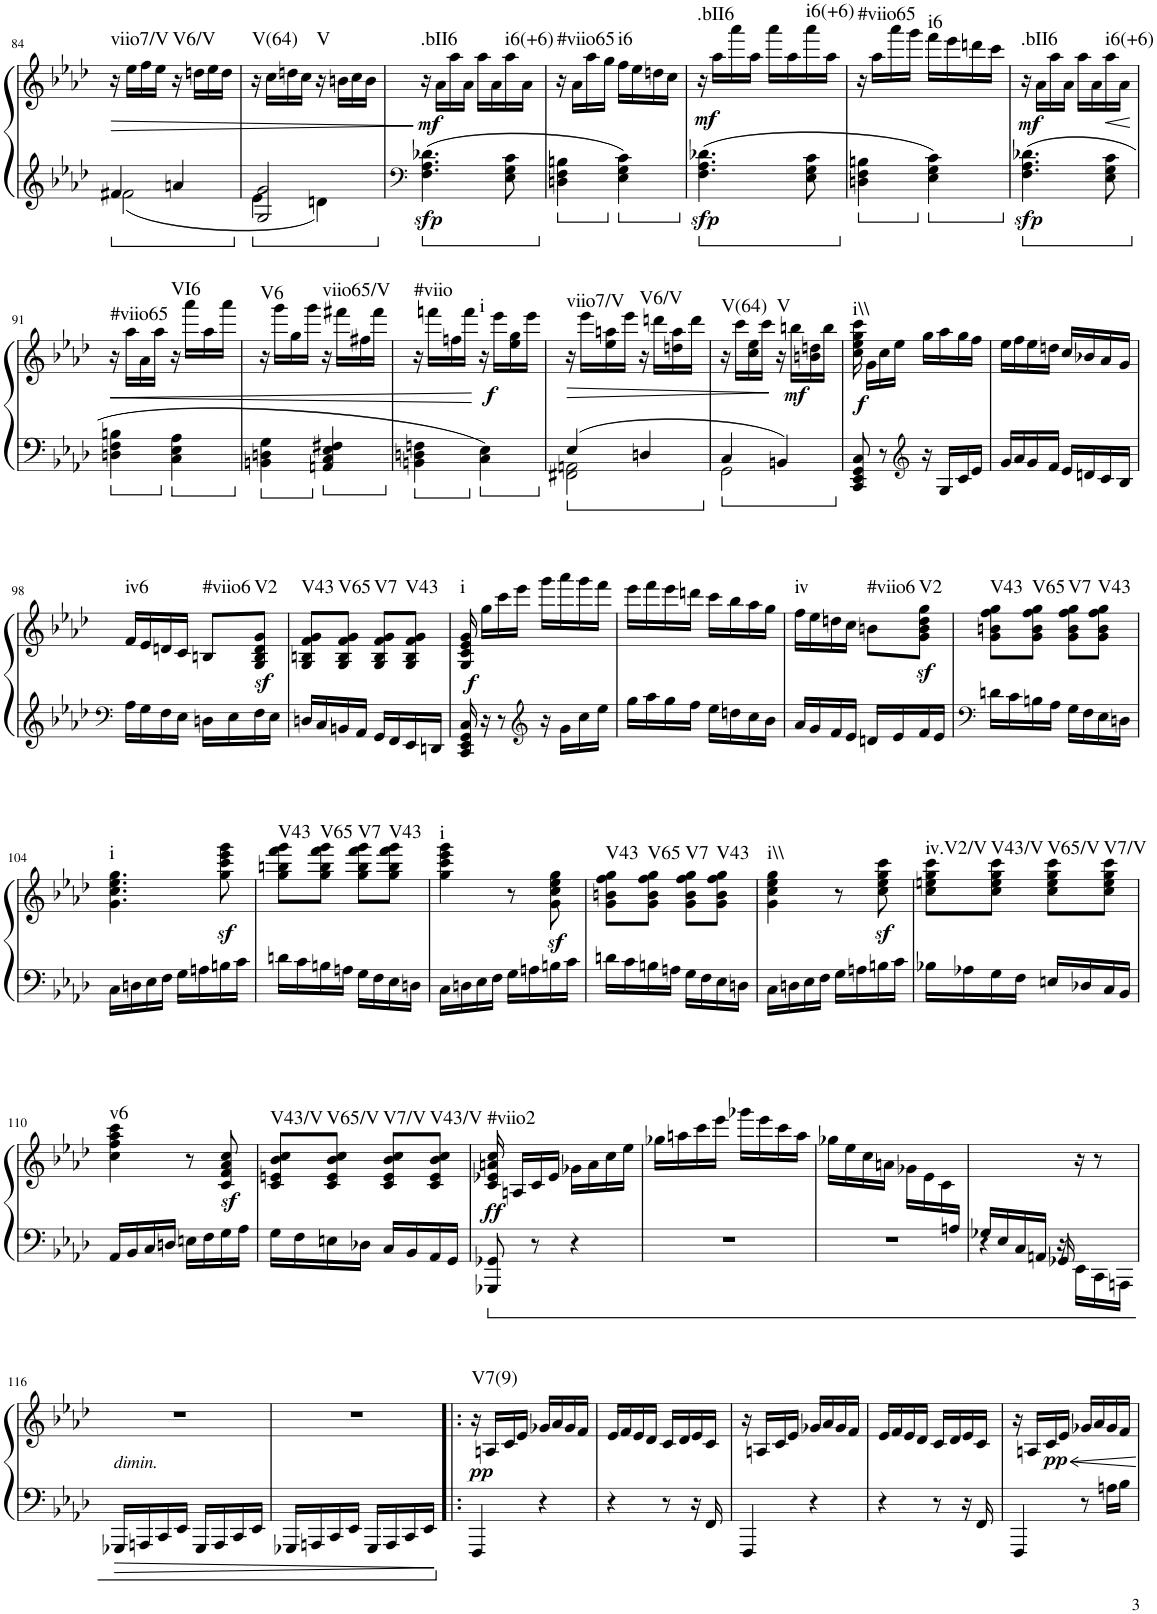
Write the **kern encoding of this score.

**kern	**kern	**dynam	**harte
*part1	*part1	*part1	*part1
*staff2	*staff1	*staff1/2	*
*I"Piano	*	*	*
*I'Pno.	*	*	*
!!LO:PB:g=z
*clefG2	*clefG2	*	*
*k[b-e-a-d-]	*k[b-e-a-d-]	*	*
*M2/4	*M2/4	*	*
=84	=84	=84	=84
*^	*	*	*
!	!	!	!LO:HP:b	!LO:H:kt=viio7/V
4f#X/	2f#\	16r	>	N
.	.	16ee-\LL	.	.
.	.	16ff\	.	.
.	.	16ee-\JJ	.	.
!	!	!	!	!LO:H:kt=V6/V
4an/	.	16r	.	N
.	.	16ddn\LL	.	.
.	.	16ee-\	.	.
.	.	16dd\JJ	.	.
=85	=85	=85	=85	=85
!	!	!	!	!LO:H:kt=V(64)
2G/ 2g/	4e-\	16r	.	N
.	.	16cc\LL	.	.
.	.	16ddn\	.	.
.	.	16cc\JJ	.	.
!	!	!	!	!LO:H:kt=V
.	4dn\	16r	.	N
.	.	16bn\LL	.	.
.	.	16cc\	.	.
.	.	16b\JJ	.	.
*v	*v	*	*	*
.	.	]	.
=86	=86	=86	=86
*clefF4	*	*	*
!	!	!LO:DY:b=2	!
!	!	!LO:DY:n=1:b	!LO:H:kt=.bII6
4.F\ 4.A-\ 4.d-X\	16r	sfp mf	N
.	16a-\LL	.	.
.	16aa-\	.	.
.	16a-\JJ	.	.
.	16aa-\LL	.	.
.	16a-\	.	.
!	!	!	!LO:H:kt=i6(+6)
8E-\ 8G\ 8c\	16aa-\	.	N
.	16a-\JJ	.	.
=87	=87	=87	=87
!	!	!	!LO:H:kt=#viio65
4Dn\ 4F\ 4Bn\	16r	.	N
.	16a-\LL	.	.
.	16aa-\	.	.
.	16gg\JJ	.	.
!	!	!	!LO:H:kt=i6
4E-\ 4G\ 4c\	16ff\LL	.	N
.	16ee-\	.	.
.	16ddn\	.	.
.	16cc\JJ	.	.
=88	=88	=88	=88
!	!	!LO:DY:b=2	!
!	!	!LO:DY:n=1:b	!LO:H:kt=.bII6
4.F\ 4.A-\ 4.d-X\	16r	sfp mf	N
.	16aa-\LL	.	.
.	16aaa-\	.	.
.	16aa-\JJ	.	.
.	16aaa-\LL	.	.
.	16aa-\	.	.
!	!	!	!LO:H:kt=i6(+6)
8E-\ 8G\ 8c\	16aaa-\	.	N
.	16aa-\JJ	.	.
=89	=89	=89	=89
!	!	!	!LO:H:kt=#viio65
4Dn\ 4F\ 4Bn\	16r	.	N
.	16aa-\LL	.	.
.	16aaa-\	.	.
.	16ggg\JJ	.	.
!	!	!	!LO:H:kt=i6
4E-\ 4G\ 4c\	16fff\LL	.	N
.	16eee-\	.	.
.	16dddn\	.	.
.	16ccc\JJ	.	.
=90	=90	=90	=90
!	!	!LO:DY:b=2	!
!	!	!LO:DY:n=1:b	!LO:H:kt=.bII6
4.F\ 4.A-\ 4.d-X\	16r	sfp mf	N
.	16a-\LL	.	.
.	16aa-\	.	.
.	16a-\JJ	.	.
.	16aa-\LL	.	.
.	16a-\	.	.
!	!	!LO:HP:b	!LO:H:kt=i6(+6)
8E-\ 8G\ 8c\	16aa-\	<	N
.	16a-\JJ	.	.
.	.	[	.
!!LO:LB:g=z
=91	=91	=91	=91
!	!	!LO:HP:b	!LO:H:kt=#viio65
4Dn\ 4F\ 4Bn\	16r	<	N
.	16aa-\LL	.	.
.	16a-\	.	.
.	16aa-\JJ	.	.
!	!	!	!LO:H:kt=VI6
4C\ 4E-\ 4A-\	16r	.	N
.	16aaa-\LL	.	.
.	16aa-\	.	.
.	16aaa-\JJ	.	.
=92	=92	=92	=92
!	!	!	!LO:H:kt=V6
4BBn\ 4Dn\ 4G\	16r	.	N
.	16ggg\LL	.	.
.	16gg\	.	.
.	16ggg\JJ	.	.
!	!	!	!LO:H:kt=viio65/V
4AAn/ 4C/ 4E-/ 4F#X/	16r	.	N
.	16fff#X\LL	.	.
.	16ff#X\	.	.
.	16fff#\JJ	.	.
=93	=93	=93	=93
!	!	!	!LO:H:kt=#viio
4BBn\ 4Dn\ 4Fn\	16r	.	N
.	16fffn\LL	.	.
.	16ffn\	.	.
.	16fff\JJ	.	.
!	!	!LO:DY:n=1:b	!LO:H:kt=i
4C\ 4E-\	16r	[ f	N
.	16eee-\LL	.	.
.	16ee-\ 16gg\	.	.
.	16eee-\JJ	.	.
=94	=94	=94	=94
*^	*	*	*
!	!	!	!LO:HP:b	!LO:H:kt=viio7/V
4E-/	2FF#X\ 2AAn\	16r	>	N
.	.	16eee-\LL	.	.
.	.	16ee-\ 16aan\	.	.
.	.	16eee-\JJ	.	.
!	!	!	!	!LO:H:kt=V6/V
4Dn/	.	16r	.	N
.	.	16dddn\LL	.	.
.	.	16ddn\ 16aa\	.	.
.	.	16ddd\JJ	.	.
=95	=95	=95	=95	=95
!	!	!	!	!LO:H:kt=V(64)
4C/	2GG\	16r	.	N
.	.	16ccc\LL	.	.
.	.	16cc\ 16ee-\	.	.
.	.	16ccc\JJ	.	.
!	!	!	!	!LO:H:kt=V
4BBn/	.	16r	]	N
!	!	!	!LO:DY:b	!
.	.	16bbn\LL	mf	.
.	.	16bn\ 16ddn\	.	.
.	.	16bb\JJ	.	.
*v	*v	*	*	*
=96	=96	=96	=96
!	!	!LO:DY:b	!LO:H:kt=i\\
8CC/ 8EE-/ 8GG/ 8C/	16cc\ 16ee-\ 16gg\ 16ccc\	f	N
.	16g\LL	.	.
8r	16cc\	.	.
.	16ee-\JJ	.	.
*clefG2	*	*	*
16r	16gg\LL	.	.
16G/LL	16aa-\	.	.
16c/	16gg\	.	.
16e-/JJ	16ff\JJ	.	.
=97	=97	=97	=97
16g/LL	16ee-\LL	.	.
16a-/	16ff\	.	.
16g/	16ee-\	.	.
16f/JJ	16ddn\JJ	.	.
16e-/LL	16cc/LL	.	.
16dn/	16b-X/	.	.
16c/	16a-/	.	.
16B-/JJ	16g/JJ	.	.
!!LO:LB:g=z
=98	=98	=98	=98
*clefF4	*	*	*
!	!	!	!LO:H:kt=iv6
16A-\LL	16f/LL	.	N
16G\	16e-/	.	.
16F\	16dn/	.	.
16E-\JJ	16c/JJ	.	.
!	!	!	!LO:H:kt=#viio6
16Dn\LL	8Bn/L	.	N
16E-\	.	.	.
!	!	!LO:DY:b	!LO:H:kt=V2
16F\	8G/ 8B/ 8d/ 8g/J	sf	N
16E-\JJ	.	.	.
=99	=99	=99	=99
!	!	!	!LO:H:kt=V43
16Dn/LL	8G/ 8Bn/ 8f/ 8g/L	.	N
16C/	.	.	.
!	!	!	!LO:H:kt=V65
16BBn/	8G/ 8B/ 8f/ 8g/J	.	N
16AA-/JJ	.	.	.
!	!	!	!LO:H:kt=V7
16GG/LL	8G/ 8B/ 8f/ 8g/L	.	N
16FF/	.	.	.
!	!	!	!LO:H:kt=V43
16EE-/	8G/ 8B/ 8f/ 8g/J	.	N
16DDn/JJ	.	.	.
=100	=100	=100	=100
!	!	!LO:DY:b	!LO:H:kt=i
16CC/ 16EE-/ 16GG/ 16C/	16G/ 16c/ 16e-/ 16g/	f	N
16r	16gg\LL	.	.
8r	16ccc\	.	.
.	16eee-\JJ	.	.
*clefG2	*	*	*
16r	16ggg\LL	.	.
16g\LL	16aaa-\	.	.
16cc\	16ggg\	.	.
16ee-\JJ	16fff\JJ	.	.
=101	=101	=101	=101
16gg\LL	16eee-\LL	.	.
16aa-\	16fff\	.	.
16gg\	16eee-\	.	.
16ff\JJ	16dddn\JJ	.	.
16ee-\LL	16ccc\LL	.	.
16ddn\	16bb-\	.	.
16cc\	16aa-\	.	.
16b-\JJ	16gg\JJ	.	.
=102	=102	=102	=102
!	!	!	!LO:H:kt=iv
16a-/LL	16ff\LL	.	N
16g/	16ee-\	.	.
16f/	16ddn\	.	.
16e-/JJ	16cc\JJ	.	.
!	!	!	!LO:H:kt=#viio6
16dn/LL	8bn\L	.	N
16e-/	.	.	.
!	!	!LO:DY:b	!LO:H:kt=V2
16f/	8g\ 8b\ 8dd\ 8gg\J	sf	N
16e-/JJ	.	.	.
=103	=103	=103	=103
*clefF4	*	*	*
!	!	!	!LO:H:kt=V43
16dn\LL	8g\ 8bn\ 8ff\ 8gg\L	.	N
16c\	.	.	.
!	!	!	!LO:H:kt=V65
16Bn\	8g\ 8b\ 8ff\ 8gg\J	.	N
16A-\JJ	.	.	.
!	!	!	!LO:H:kt=V7
16G\LL	8g\ 8b\ 8ff\ 8gg\L	.	N
16F\	.	.	.
!	!	!	!LO:H:kt=V43
16E-\	8g\ 8b\ 8ff\ 8gg\J	.	N
16Dn\JJ	.	.	.
!!LO:LB:g=z
=104	=104	=104	=104
!	!	!	!LO:H:kt=i
16C\LL	4.g\ 4.cc\ 4.ee-\ 4.gg\	.	N
16Dn\	.	.	.
16E-\	.	.	.
16F\JJ	.	.	.
16G\LL	.	.	.
16An\	.	.	.
16Bn\	8gg\z< 8ccc\z< 8eee-\z< 8ggg\z<	.	.
16c\JJ	.	.	.
=105	=105	=105	=105
!	!	!	!LO:H:kt=V43
16dn\LL	8gg\ 8bbn\ 8fff\ 8ggg\L	.	N
16c\	.	.	.
!	!	!	!LO:H:kt=V65
16Bn\	8gg\ 8bb\ 8fff\ 8ggg\J	.	N
16An\JJ	.	.	.
!	!	!	!LO:H:kt=V7
16G\LL	8gg\ 8bb\ 8fff\ 8ggg\L	.	N
16F\	.	.	.
!	!	!	!LO:H:kt=V43
16E-\	8gg\ 8bb\ 8fff\ 8ggg\J	.	N
16Dn\JJ	.	.	.
=106	=106	=106	=106
!	!	!	!LO:H:kt=i
16C\LL	4gg\ 4ccc\ 4eee-\ 4ggg\	.	N
16Dn\	.	.	.
16E-\	.	.	.
16F\JJ	.	.	.
16G\LL	8r	.	.
16An\	.	.	.
16Bn\	8g\z< 8cc\z< 8ee-\z< 8gg\z<	.	.
16c\JJ	.	.	.
=107	=107	=107	=107
!	!	!	!LO:H:kt=V43
16dn\LL	8g\ 8bn\ 8ff\ 8gg\L	.	N
16c\	.	.	.
!	!	!	!LO:H:kt=V65
16Bn\	8g\ 8b\ 8ff\ 8gg\J	.	N
16An\JJ	.	.	.
!	!	!	!LO:H:kt=V7
16G\LL	8g\ 8b\ 8ff\ 8gg\L	.	N
16F\	.	.	.
!	!	!	!LO:H:kt=V43
16E-\	8g\ 8b\ 8ff\ 8gg\J	.	N
16Dn\JJ	.	.	.
=108	=108	=108	=108
!	!	!	!LO:H:kt=i\\
16C\LL	4g\ 4cc\ 4ee-\ 4gg\	.	N
16Dn\	.	.	.
16E-\	.	.	.
16F\JJ	.	.	.
16G\LL	8r	.	.
16An\	.	.	.
16Bn\	8cc\z< 8ee-\z< 8gg\z< 8ccc\z<	.	.
16c\JJ	.	.	.
=109	=109	=109	=109
!	!	!	!LO:H:kt=iv.V2/V
16B-X\LL	8cc\ 8een\ 8gg\ 8ccc\L	.	N
16A-X\	.	.	.
!	!	!	!LO:H:kt=V43/V
16G\	8cc\ 8ee\ 8gg\ 8ccc\J	.	N
16F\JJ	.	.	.
!	!	!	!LO:H:kt=V65/V
16En/LL	8cc\ 8ee\ 8gg\ 8ccc\L	.	N
16D-X/	.	.	.
!	!	!	!LO:H:kt=V7/V
16C/	8cc\ 8ee\ 8gg\ 8ccc\J	.	N
16BB-/JJ	.	.	.
!!LO:LB:g=z
=110	=110	=110	=110
!	!	!	!LO:H:kt=v6
16AA-/LL	4cc\ 4ff\ 4aa-\ 4ccc\	.	N
16BB-/	.	.	.
16C/	.	.	.
16Dn/JJ	.	.	.
16En\LL	8r	.	.
16F\	.	.	.
16G\	8c/z< 8f/z< 8a-/z< 8cc/z<	.	.
16A-\JJ	.	.	.
=111	=111	=111	=111
!	!	!	!LO:H:kt=V43/V
16G\LL	8c/ 8en/ 8b-/ 8cc/L	.	N
16F\	.	.	.
!	!	!	!LO:H:kt=V65/V
16En\	8c/ 8e/ 8b-/ 8cc/J	.	N
16D-X\JJ	.	.	.
!	!	!	!LO:H:kt=V7/V
16C/LL	8c/ 8e/ 8b-/ 8cc/L	.	N
16BB-/	.	.	.
!	!	!	!LO:H:kt=V43/V
16AA-/	8c/ 8e/ 8b-/ 8cc/J	.	N
16GG/JJ	.	.	.
=112	=112	=112	=112
!	!	!LO:DY:b	!LO:H:kt=#viio2
8GGG-X/ 8GG-X/	16c/ 16e-X/ 16an/ 16cc/	ff	N
.	16An/LL	.	.
8r	16c/	.	.
.	16e-/JJ	.	.
4r	16g-X\LL	.	.
.	16a\	.	.
.	16cc\	.	.
.	16ee-\JJ	.	.
=113	=113	=113	=113
2r	16gg-X\LL	.	.
.	16aan\	.	.
.	16ccc\	.	.
.	16eee-\JJ	.	.
.	16ggg-X\LL	.	.
.	16eee-\	.	.
.	16ccc\	.	.
.	16aa\JJ	.	.
=114	=114	=114	=114
*^	*	*	*
4..ryy	2r	16gg-X\LL	.	.
.	.	16ee-\	.	.
.	.	16cc\	.	.
.	.	16an\JJ	.	.
.	.	16g-X\LL	.	.
.	.	16e-\	.	.
.	.	16c\	.	.
16An/JJ	.	16ryy	.	.
=115	=115	=115	=115	=115
16G-X/LL	4r	16ryy	.	.
16E-/	.	.	.	.
16C/	.	.	.	.
16AAn/JJ	.	.	.	.
16GG-X/	16r	.	.	.
8.ryy	16EE-\LL	16r	.	.
.	16CC\	8r	.	.
.	16AAAn\JJ	.	.	.
!!LO:LB:g=z
=116	=116	=116	=116	=116
!LO:TX:a:i:t=dimin.	!	!	!	!
*v	*v	*	*	*
16GGG-X/LL	2r	.	.
16AAAn/	.	.	.
16CC/	.	.	.
16EE-/JJ	.	.	.
16GGG-/LL	.	.	.
16AAA/	.	.	.
16CC/	.	.	.
16EE-/JJ	.	.	.
=117	=117	=117	=117
16GGG-X/LL	2r	.	.
16AAAn/	.	.	.
16CC/	.	.	.
16EE-/JJ	.	.	.
16GGG-/LL	.	.	.
16AAA/	.	.	.
16CC/	.	.	.
16EE-/JJ	.	.	.
=118!|:	=118!|:	=118!|:	=118!|:
!	!	!LO:DY:b	!LO:H:kt=V7(9)
4FFF/	16r	pp	N
.	16An/LL	.	.
.	16c/	.	.
.	16e-/JJ	.	.
4r	16g-X/LL	.	.
.	16a-/	.	.
.	16g-/	.	.
.	16f/JJ	.	.
=119	=119	=119	=119
4r	16e-/LL	.	.
.	16f/	.	.
.	16e-/	.	.
.	16d-/JJ	.	.
8r	16c/LL	.	.
.	16d-/	.	.
16r	16e-/	.	.
16FF/	16c/JJ	.	.
=120	=120	=120	=120
4FFF/	16r	.	.
.	16An/LL	.	.
.	16c/	.	.
.	16e-/JJ	.	.
4r	16g-X/LL	.	.
.	16a-/	.	.
.	16g-/	.	.
.	16f/JJ	.	.
=121	=121	=121	=121
4r	16e-/LL	.	.
.	16f/	.	.
.	16e-/	.	.
.	16d-/JJ	.	.
8r	16c/LL	.	.
.	16d-/	.	.
16r	16e-/	.	.
16FF/	16c/JJ	.	.
=122	=122	=122	=122
4FFF/	16r	.	.
.	16An/LL	.	.
!	!	!LO:HP:b	!
!	!	!LO:DY:n=1:b	!
.	16c/	< pp	.
.	16e-/JJ	[	.
8r	16g-X/LL	.	.
.	16a-/	.	.
16An\LL	16g-/	.	.
16B-\JJ	16f/JJ	.	.
=	=	=	=
*-	*-	*-	*-
